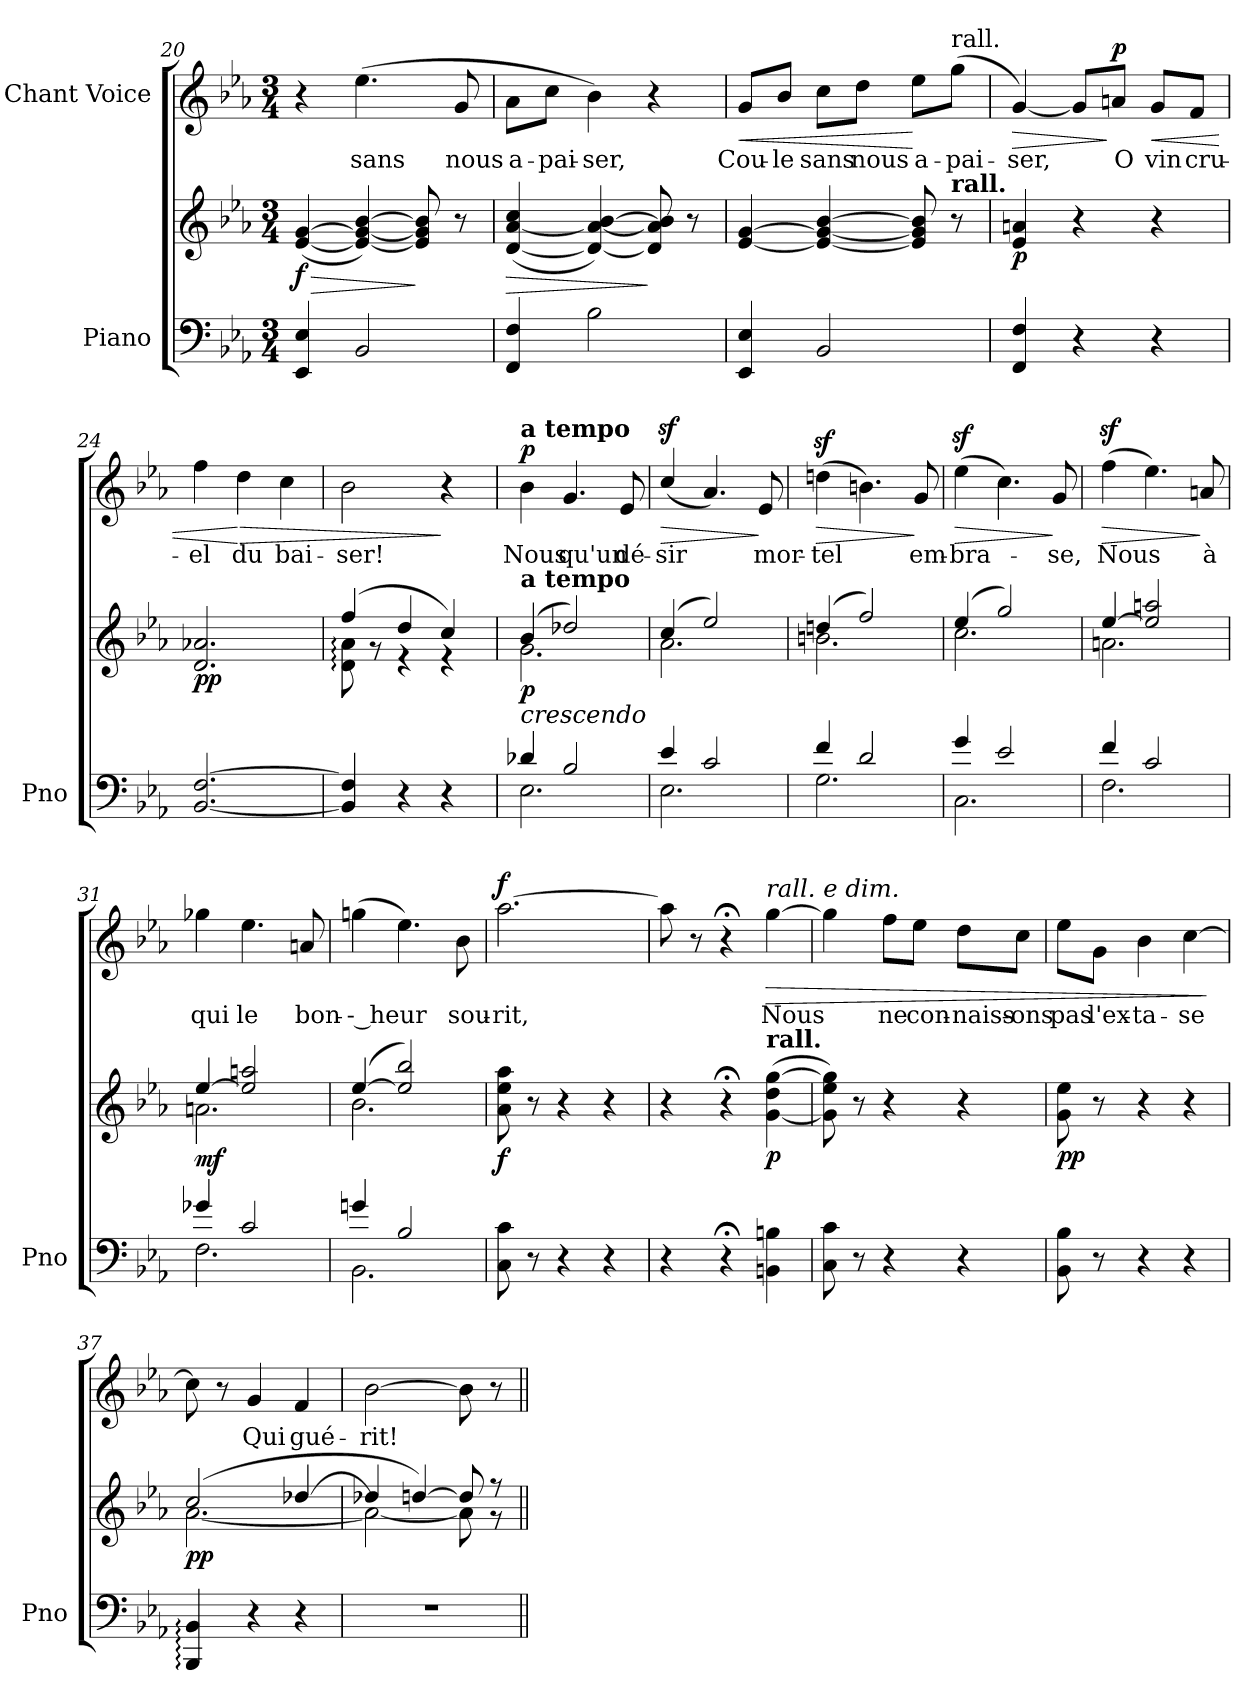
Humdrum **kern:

**kern	**kern	**dynam	**kern	**text	**dynam
*part2	*part2	*part2	*part1	*part1	*part1
*staff3	*staff2	*staff2/3	*staff1	*staff1	*staff1
*I"Piano	*	*	*I"Chant Voice	*	*
*I'Pno	*	*	*	*	*
*clefF4	*clefG2	*	*clefG2	*	*
*k[b-e-a-]	*k[b-e-a-]	*	*k[b-e-a-]	*	*
*M3/4	*M3/4	*	*M3/4	*	*
=20	=20	=20	=20	=20	=20
!	!	!LO:HP:b	!	!	!
!	!	!LO:DY:n=1:b	!	!	!
4EE-/ 4E-/	(>[4e-/ [4g/	> f	4r	.	.
!	!	!	!	!LO:LY:b	!LO:DY:a
!	!	!	!	!	!LO:DY:n=1:a
2BB-/	4e-/_ 4g/_ [4b-/)	.	(>4.ee-\	sans	other-dynamics f
.	8e-/] 8g/] 8b-/]	]	.	.	.
!	!	!	!	!LO:LY:b	!
.	8r	.	8g/	nous	.
=21	=21	=21	=21	=21	=21
!	!	!LO:HP:b	!	!LO:LY:b	!
4FF/ 4F/	(>[4d/ [4a-/ 4cc/	>	8a-\L	a-	.
!	!	!	!	!LO:LY:b	!
.	.	.	8cc\J	-pai-	.
!	!	!	!	!LO:LY:b	!
2B-\	4d/_ 4a-/_ [4b-/)	.	4b-\)	-ser,	.
.	8d/] 8a-/] 8b-/]	]	4r	.	.
.	8r	.	.	.	.
!!LO:LB:g=z
=22	=22	=22	=22	=22	=22
!	!	!	!	!LO:LY:b	!LO:HP:b
4EE-/ 4E-/	[4e-/ [4g/	.	8g/L	Cou-	<
!	!	!	!	!LO:LY:b	!
.	.	.	8b-/J	-le	.
!	!	!	!	!LO:LY:b	!
2BB-/	4e-/_ 4g/_ [4b-/	.	8cc\L	sans	.
!	!	!	!	!LO:LY:b	!
.	.	.	8dd\J	nous	.
!	!	!	!	!LO:LY:b	!
.	8e-/] 8g/] 8b-/]	.	8ee-\L	a-	[
*	*	*	*MM145	*	*
!	!	!	!LO:TX:a:t=rall.	!	!
!	!LO:TX:a:B:t=rall.	!	!	!	!
!	!	!	!	!LO:LY:b	!
.	8r	.	(>8gg\J	-pai-	.
=23	=23	=23	=23	=23	=23
!	!	!LO:DY:b	!	!LO:LY:b	!LO:HP:b
4FF/ 4F/	4e-/ 4an/	p	[4g/)	-ser,	>
4r	4r	.	8g/L]	.	.
!	!	!	!	!LO:LY:b	!LO:DY:n=1:a
.	.	.	8an/J	O	] p
!	!	!	!	!LO:LY:b	!LO:HP:b
4r	4r	.	8g/L	vin	<
*	*	*	*MM140	*	*
!	!	!	!	!LO:LY:b	!
.	.	.	8f/J	cru-	.
=24	=24	=24	=24	=24	=24
!	!	!LO:DY:b	!	!LO:LY:b	!
[2.BB-/ [2.F/	2.d/ 2.a-X/	pp	4ff\	-el	.
!	!	!	!	!LO:LY:b	!LO:HP:n=1:b
.	.	.	4dd\	du	[ >
*	*	*	*MM136	*	*
!	!	!	!	!LO:LY:b	!
.	.	.	4cc\	bai-	.
=25	=25	=25	=25	=25	=25
*^	*^	*	*	*	*
!	!	!	!	!	!	!LO:LY:b	!
4BB-/] 4F/]	2rBByy	(>4ff/	8d\: 8a-\:	.	2b-\	-ser!	.
.	.	.	8r	.	.	.	.
4r	.	4dd/	4r	.	.	.	.
4r	8rBByy	4cc/)	4r	.	4r	.	]
.	8rBByy	.	.	.	.	.	.
!!LO:LB:g=z
=26	=26	=26	=26	=26	=26	=26	=26
*	*	*	*	*	*MM148	*	*
!	!	!	!	!	!LO:TX:a:B:t=a tempo	!	!
!	!	!LO:TX:a:B:t=a tempo	!	!	!	!	!
!	!	!LO:TX:b:i:t=crescendo	!	!	!	!	!
!	!	!	!	!LO:DY:b	!	!LO:LY:b	!LO:DY:a
4d-X/	2.E-\	(>4b-/	2.g\	p	4b-\	Nous	p
!	!	!	!	!	!	!LO:LY:b	!
2B-/	.	2dd-X/)	.	.	4.g/	qu'un	.
!	!	!	!	!	!	!LO:LY:b	!
.	.	.	.	.	8e-/	dé-	.
=27	=27	=27	=27	=27	=27	=27	=27
!	!	!	!	!	!	!LO:LY:b	!LO:HP:b
4e-/	2.E-\	(>4cc/	2.a-\	.	(<4ccz>/	-sir	>
2c/	.	2ee-/)	.	.	4.a-/)	.	.
!	!	!	!	!	!	!LO:LY:b	!
.	.	.	.	.	8e-/	mor-	]
=28	=28	=28	=28	=28	=28	=28	=28
!	!	!	!	!	!	!LO:LY:b	!LO:HP:b
4f/	2.G\	(>4ddn/	2.bn\	.	(>4ddnz>\	-tel	>
2d/	.	2ff/)	.	.	4.bn\)	.	.
!	!	!	!	!	!	!LO:LY:b	!
.	.	.	.	.	8g/	em-	]
=29	=29	=29	=29	=29	=29	=29	=29
!	!	!	!	!	!	!LO:LY:b	!LO:HP:b
4g/	2.C:\	(>4ee-/	2.cc\	.	(>4ee-z>\	-bra-	>
2e-/	.	2gg/)	.	.	4.cc\)	.	.
!	!	!	!	!	!	!LO:LY:b	!
.	.	.	.	.	8g/	-se,	]
=30	=30	=30	=30	=30	=30	=30	=30
!	!	!	!	!	!	!LO:LY:b	!LO:HP:b
4f/	2.F\	[4ee-/	2.an\	.	(>4ffz>\	Nous	>
2c/	.	2ee-/] 2aan/	.	.	4.ee-\)	.	.
!	!	!	!	!	!	!LO:LY:b	!
.	.	.	.	.	8an/	à	]
=31	=31	=31	=31	=31	=31	=31	=31
!	!	!	!	!LO:DY:b	!	!LO:LY:b	!LO:DY:a
!	!	!	!	!	!	!	!LO:DY:n=1:a
4g-X/	2.F\	[4ee-/	2.an\	mf	4gg-X\	qui	other-dynamics f
!	!	!	!	!	!	!LO:LY:b	!
2c/	.	2ee-/] 2aan/	.	.	4.ee-\	le	.
!	!	!	!	!	!	!LO:LY:b	!
.	.	.	.	.	8an/	bon-	.
!!LO:LB:g=z
=32	=32	=32	=32	=32	=32	=32	=32
!	!	!	!	!	!	!LO:LY:b	!
4gn/	2.BB-:\	(>[4ee-/	2.b-\	.	(>4ggn\	-- heur	.
2B-/	.	2ee-/] 2bb-/)	.	.	4.ee-\)	.	.
!	!	!	!	!	!	!LO:LY:b	!
.	.	.	.	.	8b-\	sou-	.
*v	*v	*	*	*	*	*	*
*	*v	*v	*	*	*	*
=33	=33	=33	=33	=33	=33
!	!	!LO:DY:b	!	!LO:LY:b	!LO:DY:a
8C\ 8c\	8a-\ 8ee-\ 8aa-\	f	[2.aa-\	-rit,	f
8r	8r	.	.	.	.
4r	4r	.	.	.	.
4r	4r	.	.	.	.
=34	=34	=34	=34	=34	=34
4r	4r	.	8aa-\]	.	.
.	.	.	8r	.	.
4r;<	4r;<	.	4r;<	.	.
*	*	*	*MM145	*	*
!	!	!	!LO:TX:a:i:t=rall. e dim.	!	!
!	!LO:TX:a:B:t=rall.	!	!	!	!
!	!	!LO:DY:b	!	!LO:LY:b	!LO:HP:b
4BBn\ 4Bn\	(>[4g\ 4dd\ [4gg\	p	[4gg\	Nous	>
=35	=35	=35	=35	=35	=35
8C\ 8c\	8g\] 8ee-\ 8gg\])	.	4gg\]	.	.
8r	8r	.	.	.	.
!	!	!	!	!LO:LY:b	!
4r	4r	.	8ff\L	ne	.
!	!	!	!	!LO:LY:b	!
.	.	.	8ee-\J	con-	.
!	!	!	!	!LO:LY:b	!
4r	4r	.	8dd\L	-naiss-	.
*	*	*	*MM142	*	*
!	!	!	!	!LO:LY:b	!
.	.	.	8cc\J	-ons	.
=36	=36	=36	=36	=36	=36
!	!	!LO:DY:b	!	!LO:LY:b	!
8BB-\ 8B-\	8g\ 8ee-\	pp	8ee-\L	pas	.
!	!	!	!	!LO:LY:b	!
8r	8r	.	8g\J	l'ex-	.
!	!	!	!	!LO:LY:b	!
4r	4r	.	4b-\	-ta-	.
!	!	!	!	!LO:LY:b	!
4r	4r	.	[4cc\	-se	.
.	.	.	.	.	]
!!LO:PB:g=z
=37	=37	=37	=37	=37	=37
*	*^	*	*	*	*
!	!	!	!LO:DY:b	!	!	!
4BBB-/: 4BB-/:	(>2cc/	[2.a-\	pp	8cc\]	.	.
.	.	.	.	8r	.	.
!	!	!	!	!	!LO:LY:b	!
4r	.	.	.	4g/	Qui	.
!	!	!	!	!	!LO:LY:b	!
4r	[4dd-X/	.	.	4f/	gué-	.
=38	=38	=38	=38	=38	=38	=38
!	!	!	!	!	!LO:LY:b	!
2.r	4dd-X/]	2a-\_	.	[2b-\	-rit!	.
.	[4ddn/)	.	.	.	.	.
.	8dd/]	8a-\]	.	8b-\]	.	.
.	8r	8r	.	8r	.	.
*	*v	*v	*	*	*	*
=||	=||	=||	=||	=||	=||
*-	*-	*-	*-	*-	*-
